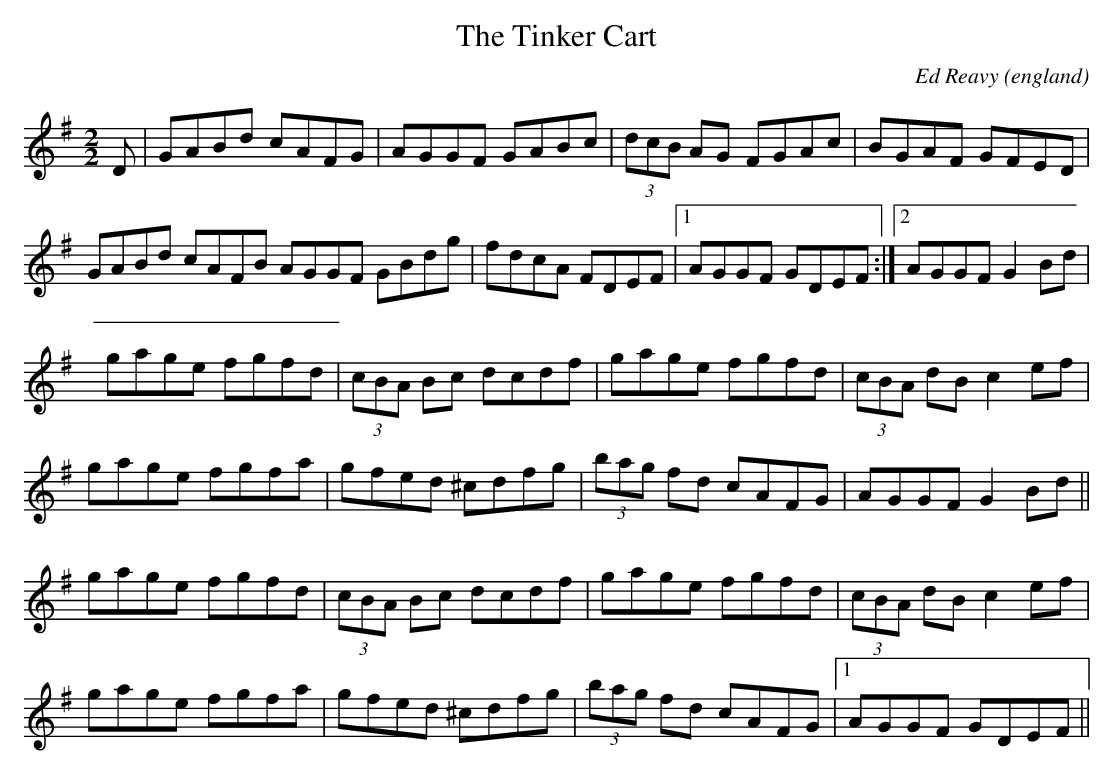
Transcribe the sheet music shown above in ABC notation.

X:1
T:The Tinker Cart
O:england
C:Ed Reavy
M:2/2
L:1/8
K:G
D|GABd cAFG|AGGF GABc|(3dcB AG FGAc|BGAF GFED|
GABd cAFB AGGF GBdg|fdcA FDEF|1AGGF GDEF:|2AGGF G2 Bd|
gage fgfd|(3cBA Bc dcdf|gage fgfd|(3cBA dB c2 ef|
gage fgfa|gfed ^cdfg|(3bag fd cAFG|AGGF G2 Bd||
gage fgfd|(3cBA Bc dcdf|gage fgfd|(3cBA dB c2 ef|
gage fgfa|gfed ^cdfg|(3bag fd cAFG|1AGGF GDEF||
